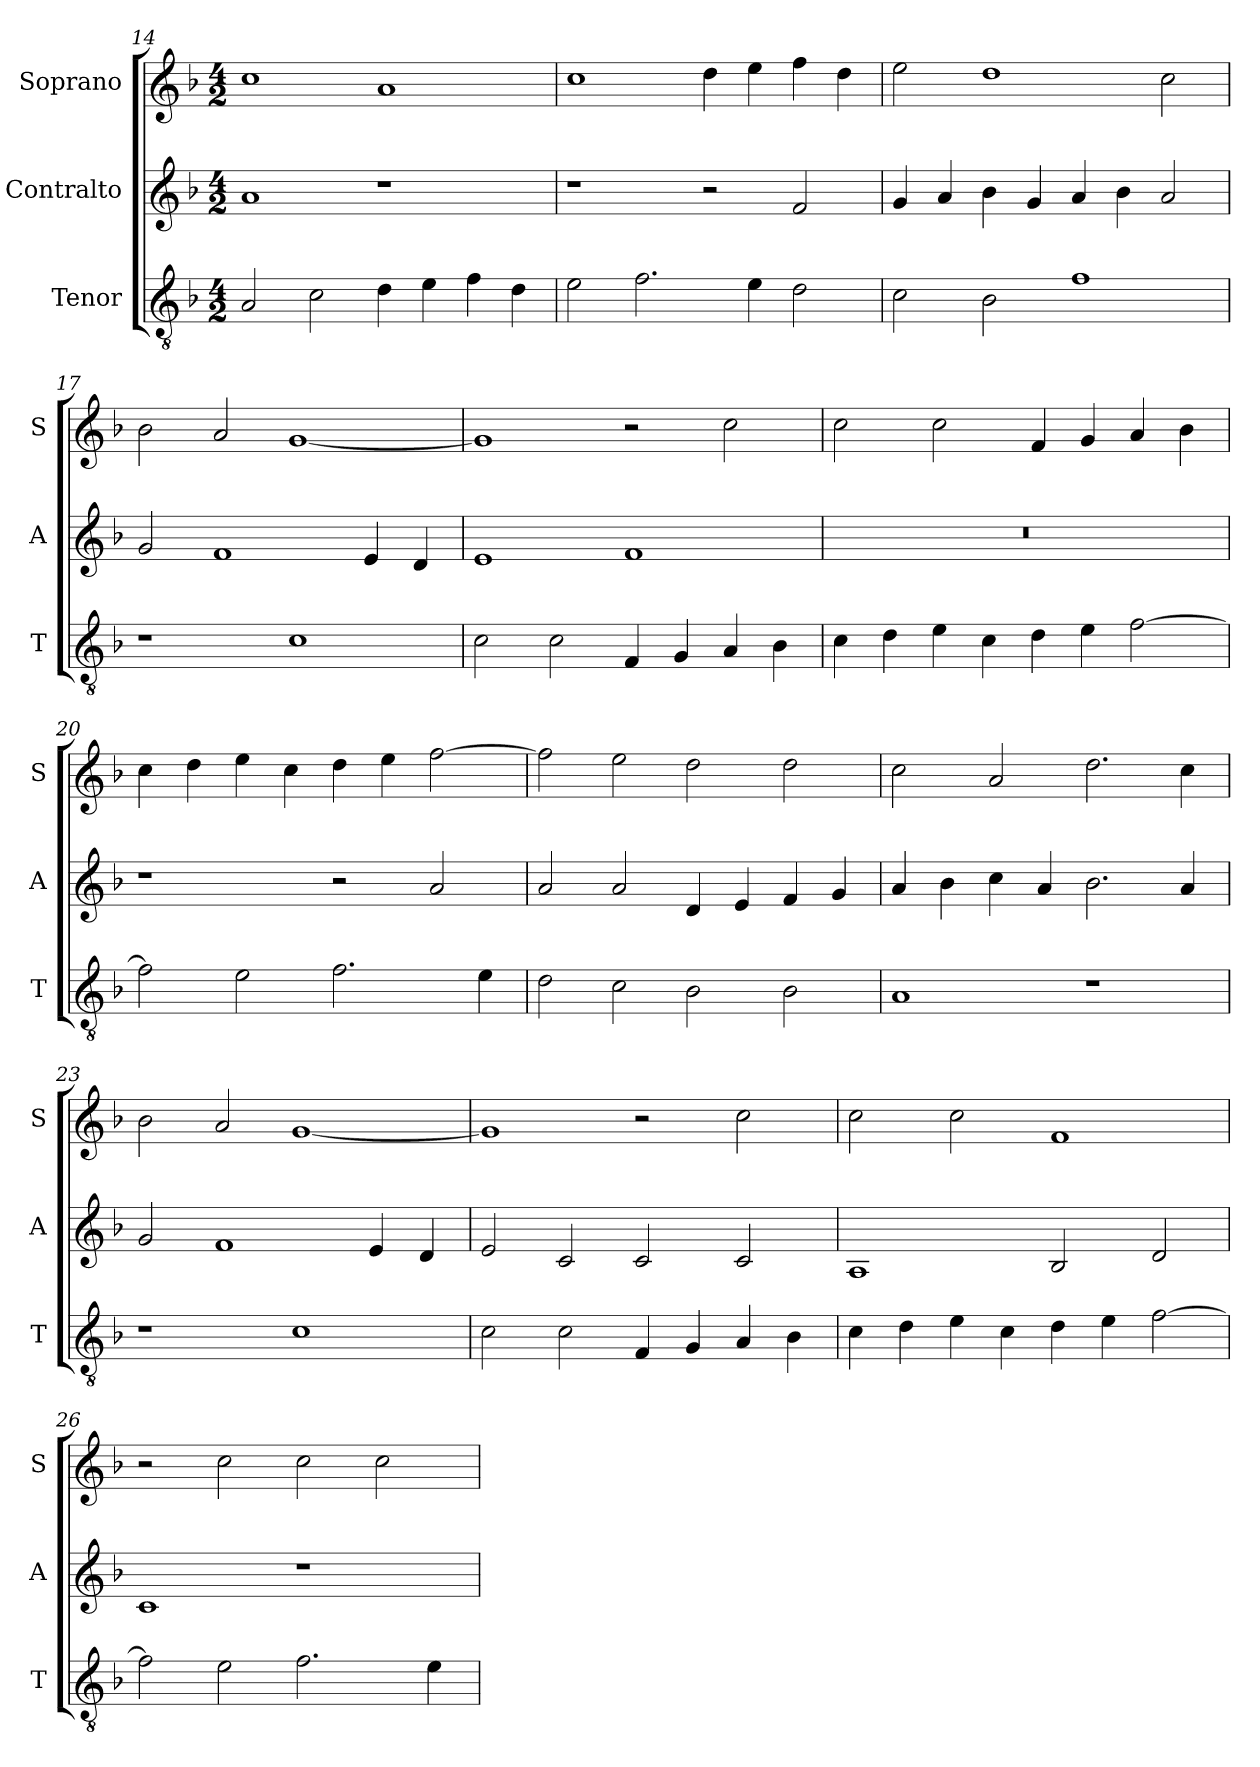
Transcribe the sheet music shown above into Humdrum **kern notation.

**kern	**kern	**kern
*part3	*part2	*part1
*staff3	*staff2	*staff1
*I"Tenor	*I"Contralto	*I"Soprano
*I'T	*I'A	*I'S
*clefGv2	*clefG2	*clefG2
*k[b-]	*k[b-]	*k[b-]
*F:ion	*F:ion	*F:ion
*M4/2	*M4/2	*M4/2
=14	=14	=14
2A	1a	1cc
2c	.	.
4d	1r	1a
4e	.	.
4f	.	.
4d	.	.
=15	=15	=15
2e	1r	1cc
2.f	.	.
.	2r	4dd
4e	.	4ee
2d	2f	4ff
.	.	4dd
=16	=16	=16
2c	4g	2ee
.	4a	.
2B-	4b-	1dd
.	4g	.
1f	4a	.
.	4b-	.
.	2a	2cc
=17	=17	=17
1r	2g	2b-
.	1f	2a
1c	.	[1g
.	4e	.
.	4d	.
=18	=18	=18
2c	1e	1g]
2c	.	.
4F	1f	2r
4G	.	.
4A	.	2cc
4B-	.	.
=19	=19	=19
4c	0r	2cc
4d	.	.
4e	.	2cc
4c	.	.
4d	.	4f
4e	.	4g
[2f	.	4a
.	.	4b-
=20	=20	=20
2f]	1r	4cc
.	.	4dd
2e	.	4ee
.	.	4cc
2.f	2r	4dd
.	.	4ee
.	2a	[2ff
4e	.	.
=21	=21	=21
2d	2a	2ff]
2c	2a	2ee
2B-	4d	2dd
.	4e	.
2B-	4f	2dd
.	4g	.
=22	=22	=22
1A	4a	2cc
.	4b-	.
.	4cc	2a
.	4a	.
1r	2.b-	2.dd
.	4a	4cc
=23	=23	=23
1r	2g	2b-
.	1f	2a
1c	.	[1g
.	4e	.
.	4d	.
=24	=24	=24
2c	2e	1g]
2c	2c	.
4F	2c	2r
4G	.	.
4A	2c	2cc
4B-	.	.
=25	=25	=25
4c	1A	2cc
4d	.	.
4e	.	2cc
4c	.	.
4d	2B-	1f
4e	.	.
[2f	2d	.
=26	=26	=26
2f]	1c	2r
2e	.	2cc
2.f	1r	2cc
.	.	2cc
4e	.	.
=	=	=
*-	*-	*-
